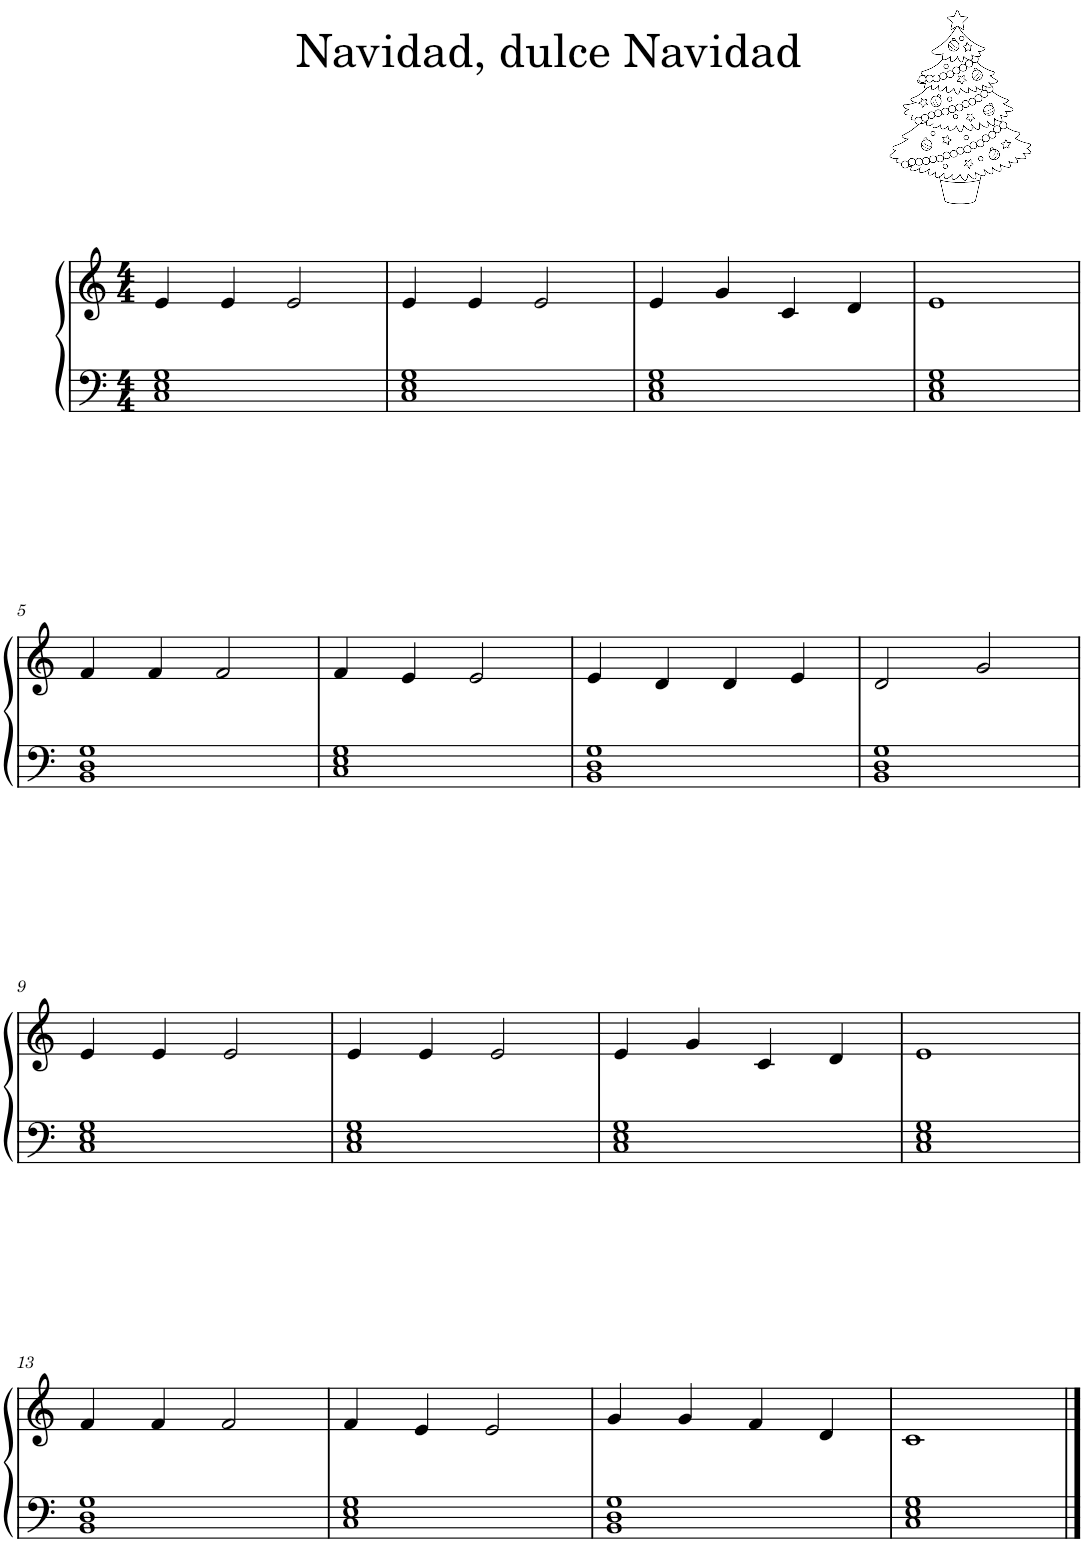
**kern	**kern
*part1	*part1
*staff2	*staff1
*I"Piano	*
*I'Pno.	*
*clefF4	*clefG2
*k[]	*k[]
*M4/4	*M4/4
=1	=1
1C 1E 1G	4e/
.	4e/
.	2e/
=2	=2
1C 1E 1G	4e/
.	4e/
.	2e/
=3	=3
1C 1E 1G	4e/
.	4g/
.	4c/
.	4d/
=4	=4
1C 1E 1G	1e
!!LO:LB:g=z
=5	=5
1BB 1D 1G	4f/
.	4f/
.	2f/
=6	=6
1C 1E 1G	4f/
.	4e/
.	2e/
=7	=7
1BB 1D 1G	4e/
.	4d/
.	4d/
.	4e/
=8	=8
1BB 1D 1G	2d/
.	2g/
!!LO:LB:g=z
=9	=9
1C 1E 1G	4e/
.	4e/
.	2e/
=10	=10
1C 1E 1G	4e/
.	4e/
.	2e/
=11	=11
1C 1E 1G	4e/
.	4g/
.	4c/
.	4d/
=12	=12
1C 1E 1G	1e
!!LO:LB:g=z
=13	=13
1BB 1D 1G	4f/
.	4f/
.	2f/
=14	=14
1C 1E 1G	4f/
.	4e/
.	2e/
=15	=15
1BB 1D 1G	4g/
.	4g/
.	4f/
.	4d/
=16	=16
1C 1E 1G	1c
==	==
*-	*-
